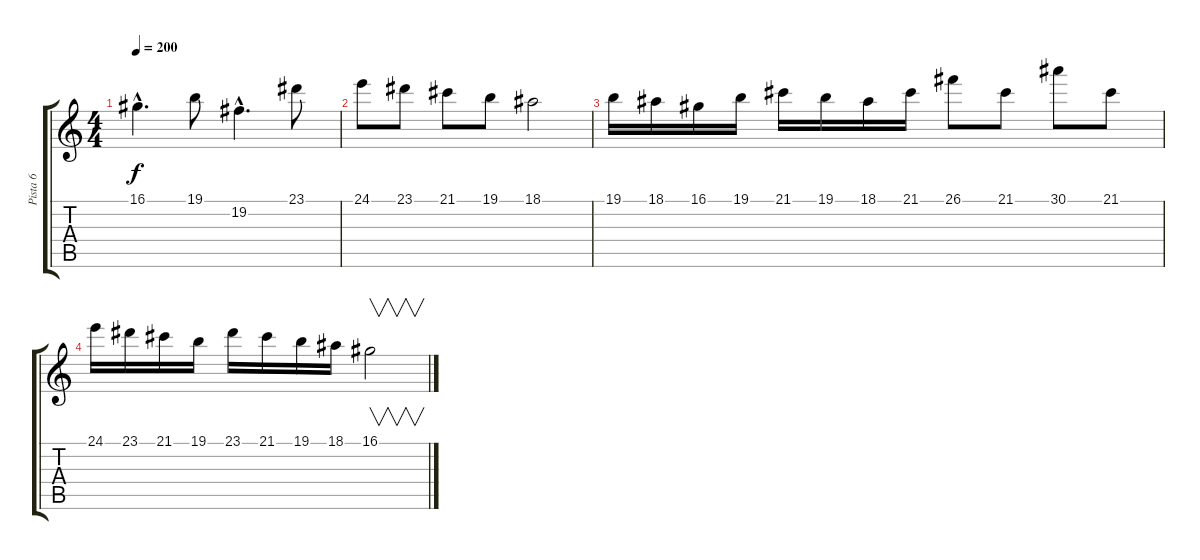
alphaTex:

\track ("Pista 6" "Pista 6") {instrument violin}
\staff {score tabs}
\tuning (E4 B3 G3 D3 A2 E2) {hide}
\ts (4 4)
\tempo 200
\clef g2
\ks c
16.1{hac}.4{d dy f} 19.1.8 19.2{hac}.4{d} 23.1.8 |
24.1.8 23.1.8 21.1.8 19.1.8 18.1.2 |
19.1.16 18.1.16 16.1.16 19.1.16 21.1.16 19.1.16 18.1.16 21.1.16 26.1.8 21.1.8 30.1.8 21.1.8 |
24.1.16 23.1.16 21.1.16 19.1.16 23.1.16 21.1.16 19.1.16 18.1.16 16.1.2{v}
